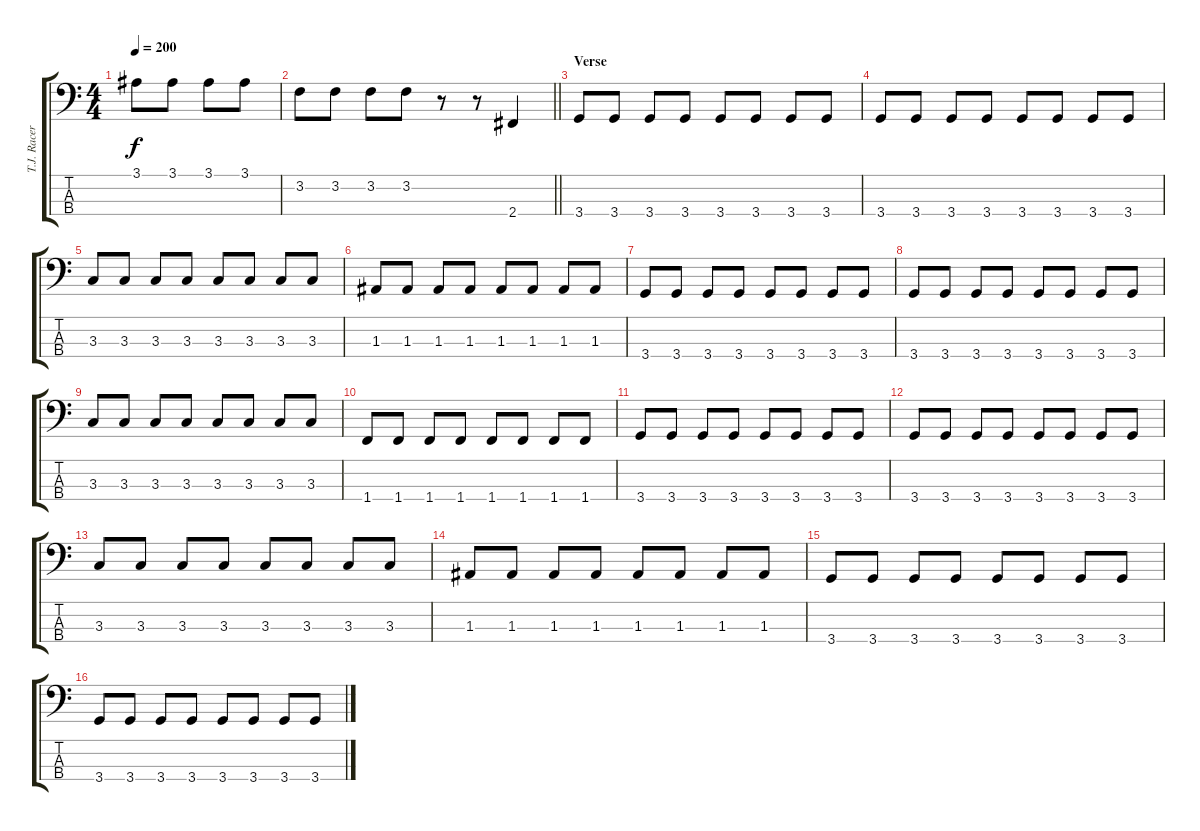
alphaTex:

\track ("T.J. Racer" "T.J. Racer") {instrument electricbasspick}
\staff {score tabs}
\tuning (G2 D2 A1 E1) {hide}
\ts (4 4)
\tempo 200
\clef f4
\ks c
3.1.8{dy f} 3.1.8 3.1.8 3.1.8 |
\barLineRight lightlight
3.2.8 3.2.8 3.2.8 3.2.8 r.8 r.8 2.4.4 |
\section ("" "Verse")
3.4.8 3.4.8 3.4.8 3.4.8 3.4.8 3.4.8 3.4.8 3.4.8 |
3.4.8 3.4.8 3.4.8 3.4.8 3.4.8 3.4.8 3.4.8 3.4.8 |
3.3.8 3.3.8 3.3.8 3.3.8 3.3.8 3.3.8 3.3.8 3.3.8 |
1.3.8 1.3.8 1.3.8 1.3.8 1.3.8 1.3.8 1.3.8 1.3.8 |
3.4.8 3.4.8 3.4.8 3.4.8 3.4.8 3.4.8 3.4.8 3.4.8 |
3.4.8 3.4.8 3.4.8 3.4.8 3.4.8 3.4.8 3.4.8 3.4.8 |
3.3.8 3.3.8 3.3.8 3.3.8 3.3.8 3.3.8 3.3.8 3.3.8 |
1.4.8 1.4.8 1.4.8 1.4.8 1.4.8 1.4.8 1.4.8 1.4.8 |
3.4.8 3.4.8 3.4.8 3.4.8 3.4.8 3.4.8 3.4.8 3.4.8 |
3.4.8 3.4.8 3.4.8 3.4.8 3.4.8 3.4.8 3.4.8 3.4.8 |
3.3.8 3.3.8 3.3.8 3.3.8 3.3.8 3.3.8 3.3.8 3.3.8 |
1.3.8 1.3.8 1.3.8 1.3.8 1.3.8 1.3.8 1.3.8 1.3.8 |
3.4.8 3.4.8 3.4.8 3.4.8 3.4.8 3.4.8 3.4.8 3.4.8 |
3.4.8 3.4.8 3.4.8 3.4.8 3.4.8 3.4.8 3.4.8 3.4.8
